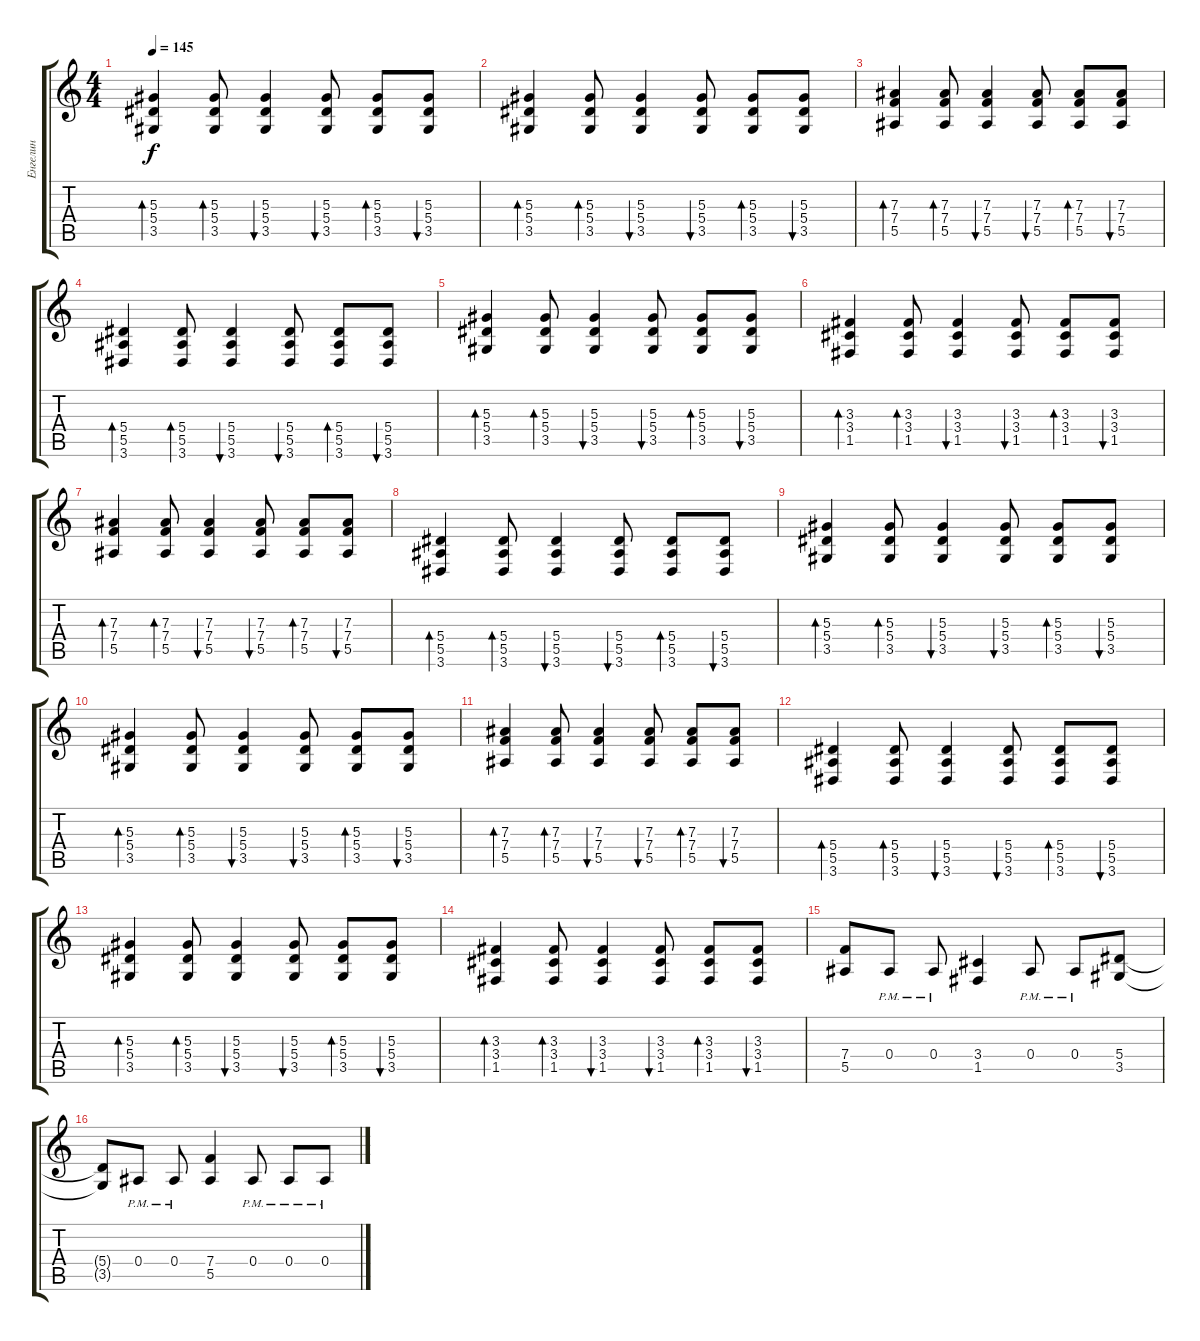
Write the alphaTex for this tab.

\track ("Енгелин" "Енгелин") {instrument acousticguitarsteel}
\staff {score tabs}
\tuning (C4 G3 Eb3 Bb2 F2 C2) {hide}
\ts (4 4)
\tempo 145
\clef g2
\ks c
(5.3 5.4 3.5).4{bd 60 dy f} (5.3 5.4 3.5).8{bd 60} (5.3 5.4 3.5).4{bu 60} (5.3 5.4 3.5).8{bu 60} (5.3 5.4 3.5).8{bd 60} (5.3 5.4 3.5).8{bu 60} |
(5.3 5.4 3.5).4{bd 60} (5.3 5.4 3.5).8{bd 60} (5.3 5.4 3.5).4{bu 60} (5.3 5.4 3.5).8{bu 60} (5.3 5.4 3.5).8{bd 60} (5.3 5.4 3.5).8{bu 60} |
(7.3 7.4 5.5).4{bd 60} (7.3 7.4 5.5).8{bd 60} (7.3 7.4 5.5).4{bu 60} (7.3 7.4 5.5).8{bu 60} (7.3 7.4 5.5).8{bd 60} (7.3 7.4 5.5).8{bu 60} |
(5.4 5.5 3.6).4{bd 60} (5.4 5.5 3.6).8{bd 60} (5.4 5.5 3.6).4{bu 60} (5.4 5.5 3.6).8{bu 60} (5.4 5.5 3.6).8{bd 60} (5.4 5.5 3.6).8{bu 60} |
(5.3 5.4 3.5).4{bd 60} (5.3 5.4 3.5).8{bd 60} (5.3 5.4 3.5).4{bu 60} (5.3 5.4 3.5).8{bu 60} (5.3 5.4 3.5).8{bd 60} (5.3 5.4 3.5).8{bu 60} |
(3.3 3.4 1.5).4{bd 60} (3.3 3.4 1.5).8{bd 60} (3.3 3.4 1.5).4{bu 60} (3.3 3.4 1.5).8{bu 60} (3.3 3.4 1.5).8{bd 60} (3.3 3.4 1.5).8{bu 60} |
(7.3 7.4 5.5).4{bd 60} (7.3 7.4 5.5).8{bd 60} (7.3 7.4 5.5).4{bu 60} (7.3 7.4 5.5).8{bu 60} (7.3 7.4 5.5).8{bd 60} (7.3 7.4 5.5).8{bu 60} |
(5.4 5.5 3.6).4{bd 60} (5.4 5.5 3.6).8{bd 60} (5.4 5.5 3.6).4{bu 60} (5.4 5.5 3.6).8{bu 60} (5.4 5.5 3.6).8{bd 60} (5.4 5.5 3.6).8{bu 60} |
(5.3 5.4 3.5).4{bd 60} (5.3 5.4 3.5).8{bd 60} (5.3 5.4 3.5).4{bu 60} (5.3 5.4 3.5).8{bu 60} (5.3 5.4 3.5).8{bd 60} (5.3 5.4 3.5).8{bu 60} |
(5.3 5.4 3.5).4{bd 60} (5.3 5.4 3.5).8{bd 60} (5.3 5.4 3.5).4{bu 60} (5.3 5.4 3.5).8{bu 60} (5.3 5.4 3.5).8{bd 60} (5.3 5.4 3.5).8{bu 60} |
(7.3 7.4 5.5).4{bd 60} (7.3 7.4 5.5).8{bd 60} (7.3 7.4 5.5).4{bu 60} (7.3 7.4 5.5).8{bu 60} (7.3 7.4 5.5).8{bd 60} (7.3 7.4 5.5).8{bu 60} |
(5.4 5.5 3.6).4{bd 60} (5.4 5.5 3.6).8{bd 60} (5.4 5.5 3.6).4{bu 60} (5.4 5.5 3.6).8{bu 60} (5.4 5.5 3.6).8{bd 60} (5.4 5.5 3.6).8{bu 60} |
(5.3 5.4 3.5).4{bd 60} (5.3 5.4 3.5).8{bd 60} (5.3 5.4 3.5).4{bu 60} (5.3 5.4 3.5).8{bu 60} (5.3 5.4 3.5).8{bd 60} (5.3 5.4 3.5).8{bu 60} |
(3.3 3.4 1.5).4{bd 60} (3.3 3.4 1.5).8{bd 60} (3.3 3.4 1.5).4{bu 60} (3.3 3.4 1.5).8{bu 60} (3.3 3.4 1.5).8{bd 60} (3.3 3.4 1.5).8{bu 60} |
(7.4 5.5).8 0.4{pm}.8 0.4{pm}.8 (3.4 1.5).4 0.4{pm}.8 0.4{pm}.8 (5.4 3.5).8 |
(5.4{t} 3.5{t}).8 0.4{pm}.8 0.4{pm}.8 (7.4 5.5).4 0.4{pm}.8 0.4{pm}.8 0.4{pm}.8
